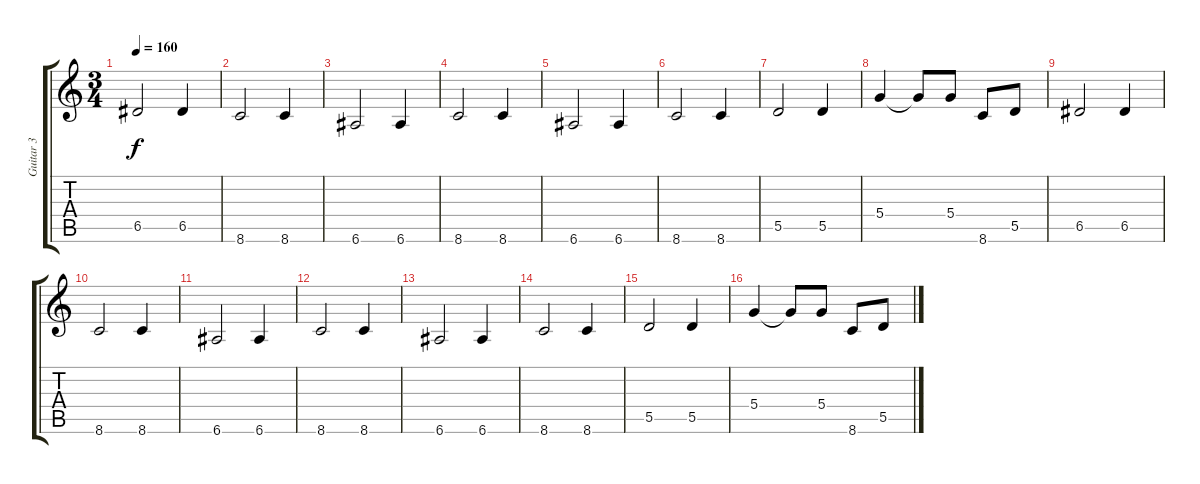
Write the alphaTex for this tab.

\track ("Guitar 3" "Guitar 3") {instrument acousticguitarnylon}
\staff {score tabs}
\tuning (E4 B3 G3 D3 A2 E2) {hide}
\ts (3 4)
\tempo 160
\clef g2
\ks c
6.5.2{dy f} 6.5.4 |
8.6.2 8.6.4 |
6.6.2 6.6.4 |
8.6.2 8.6.4 |
6.6.2 6.6.4 |
8.6.2 8.6.4 |
5.5.2 5.5.4 |
5.4.4 5.4{t}.8 5.4.8 8.6.8 5.5.8 |
6.5.2 6.5.4 |
8.6.2 8.6.4 |
6.6.2 6.6.4 |
8.6.2 8.6.4 |
6.6.2 6.6.4 |
8.6.2 8.6.4 |
5.5.2 5.5.4 |
5.4.4 5.4{t}.8 5.4.8 8.6.8 5.5.8
